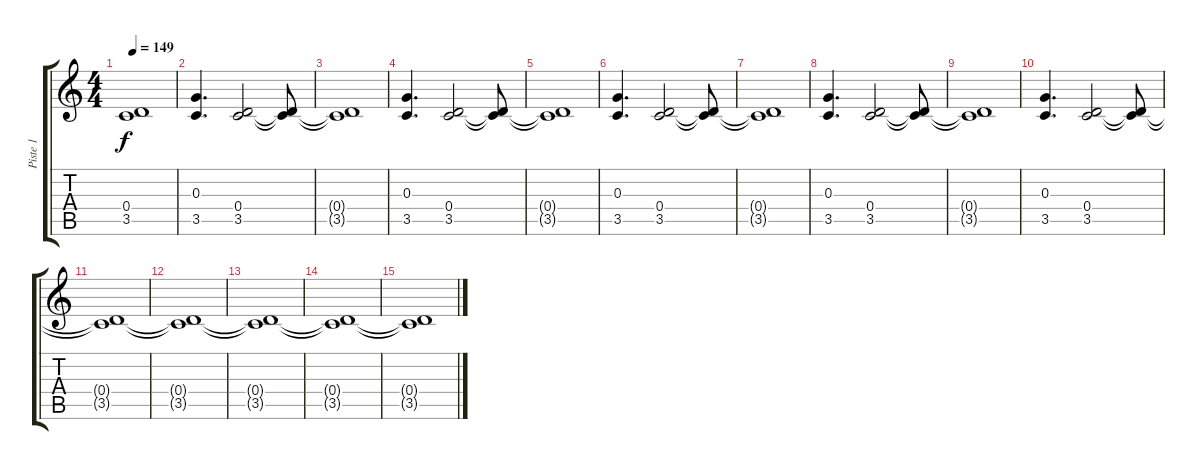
\track ("Piste 1" "Piste 1") {instrument electricguitarmuted}
\staff {score tabs}
\tuning (E4 B3 G3 D3 A2 E2) {hide}
\ts (4 4)
\tempo 149
\clef g2
\ks c
(0.4{t} 3.5{t}).1{dy f} |
(0.3 3.5).4{d} (0.4 3.5).2 (0.4{t} 3.5{t}).8 |
(0.4{t} 3.5{t}).1 |
(0.3 3.5).4{d} (0.4 3.5).2 (0.4{t} 3.5{t}).8 |
(0.4{t} 3.5{t}).1 |
(0.3 3.5).4{d} (0.4 3.5).2 (0.4{t} 3.5{t}).8 |
(0.4{t} 3.5{t}).1 |
(0.3 3.5).4{d} (0.4 3.5).2 (0.4{t} 3.5{t}).8 |
(0.4{t} 3.5{t}).1 |
(0.3 3.5).4{d} (0.4 3.5).2 (0.4{t} 3.5{t}).8 |
(0.4{t} 3.5{t}).1 |
(0.4{t} 3.5{t}).1 |
(0.4{t} 3.5{t}).1 |
(0.4{t} 3.5{t}).1 |
(0.4{t} 3.5{t}).1
